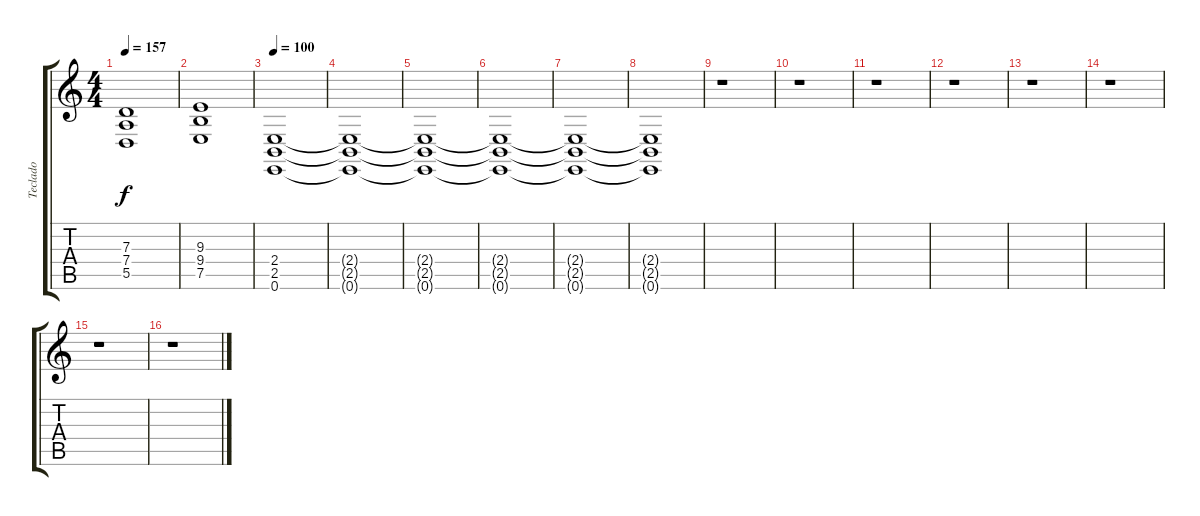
\track ("Teclado" "Teclado") {instrument stringensemble1}
\staff {score tabs}
\tuning (E4 B3 G3 D3 A2 E2) {hide}
\ts (4 4)
\tempo 157
\clef g2
\ks c
(7.3 7.4 5.5).1{dy f} |
(9.3 9.4 7.5).1 |
\tempo 100
(2.4 2.5 0.6).1 |
(2.4{t} 2.5{t} 0.6{t}).1 |
(2.4{t} 2.5{t} 0.6{t}).1{volume 0} |
(2.4{t} 2.5{t} 0.6{t}).1 |
(2.4{t} 2.5{t} 0.6{t}).1 |
(2.4{t} 2.5{t} 0.6{t}).1 |
r.1 |
r.1 |
r.1 |
r.1 |
r.1 |
r.1 |
r.1 |
r.1
